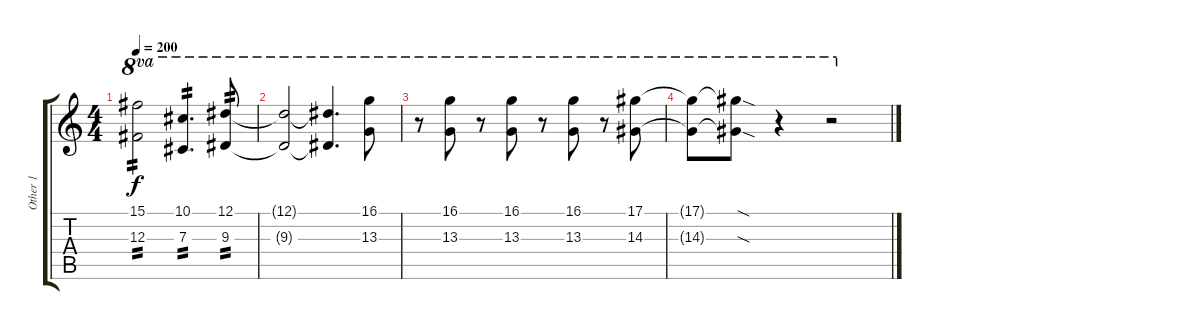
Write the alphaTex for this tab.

\track ("Other 1" "Other 1") {instrument distortionguitar}
\staff {score tabs}
\tuning (Eb4 Bb3 Gb3 Db3 Ab2 Eb2) {hide}
\ts (4 4)
\tempo 200
\clef g2
\ks c
(15.1 12.3).2{ot 8va tp 2 dy f} (10.1 7.3).4{d ot 8va tp 2} (12.1 9.3).8{ot 8va tp 2} |
(12.1{t} 9.3{t}).2{ot 8va} (12.1{t} 9.3{t}).4{d ot 8va} (16.1 13.3).8{ot 8va} |
r.8{ot 8va} (16.1 13.3).8{ot 8va} r.8{ot 8va} (16.1 13.3).8{ot 8va} r.8{ot 8va} (16.1 13.3).8{ot 8va} r.8{ot 8va} (17.1 14.3).8{ot 8va} |
(17.1{t} 14.3{t}).8{ot 8va} (17.1{sod t} 14.3{sod t}).8{ot 8va} r.4{ot 8va} r.2{ot 8va}
